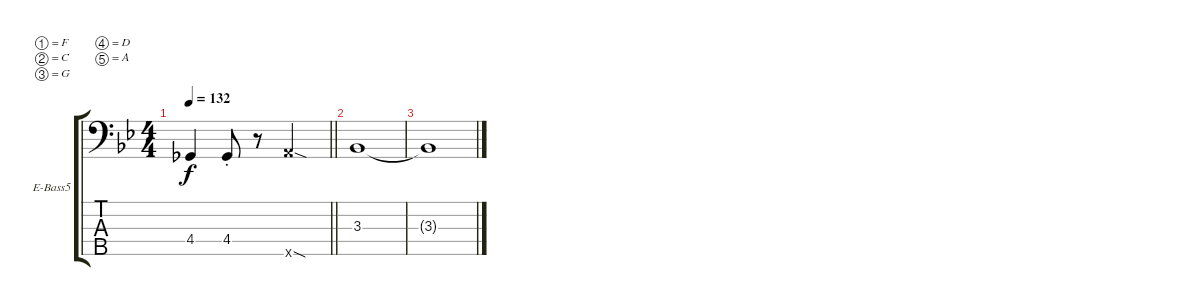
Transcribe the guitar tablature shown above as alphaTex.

\bracketExtendMode groupsimilarinstruments
\firstSystemTrackNameOrientation horizontal
\otherSystemsTrackNameOrientation horizontal
\track ("Untitled" "E-Bass5") {instrument electricbassfinger}
\staff {score tabs}
\tuning (F2 C2 G1 D1 A0)
\ts (4 4)
\tempo 132
\clef f4
\barLineRight lightlight
\ks bb
4.4.4{dy f} 4.4{st}.8 r.8 12.5{sod x}.2 |
3.3.1 |
3.3{t}.1
